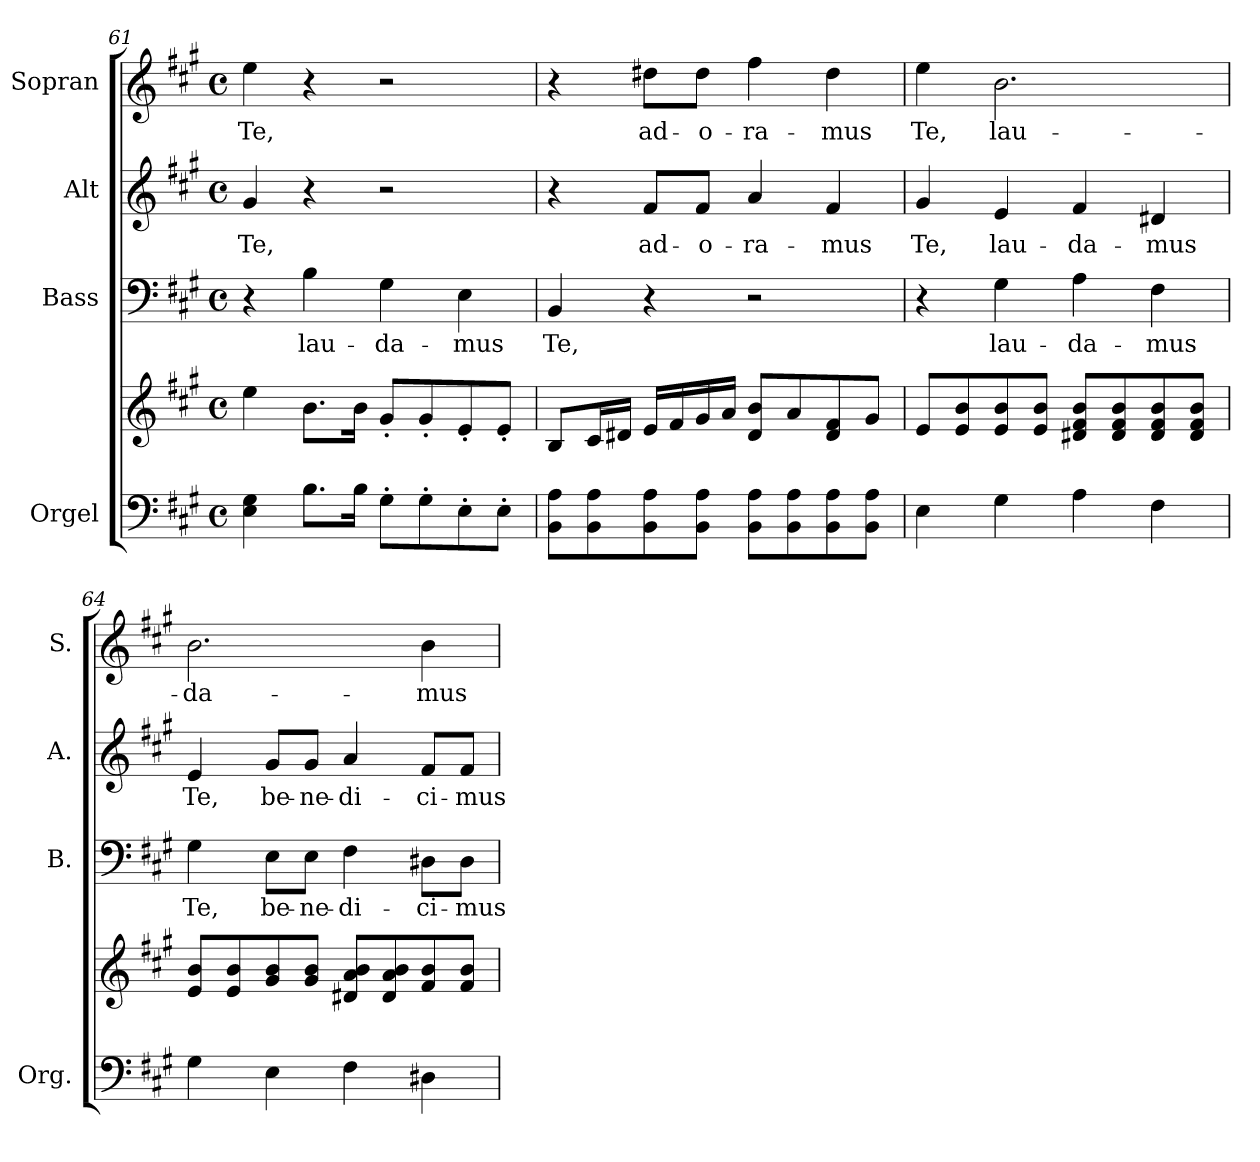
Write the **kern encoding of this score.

**kern	**kern	**kern	**text	**kern	**text	**kern	**text
*part4	*part4	*part3	*part3	*part2	*part2	*part1	*part1
*staff5	*staff4	*staff3	*staff3	*staff2	*staff2	*staff1	*staff1
*I"Orgel	*	*I"Bass	*	*I"Alt	*	*I"Sopran	*
*I'Org.	*	*I'B.	*	*I'A.	*	*I'S.	*
*clefF4	*clefG2	*clefF4	*	*clefG2	*	*clefG2	*
*k[f#c#g#]	*k[f#c#g#]	*k[f#c#g#]	*	*k[f#c#g#]	*	*k[f#c#g#]	*
*A:	*A:	*A:	*	*A:	*	*A:	*
*M4/4	*M4/4	*M4/4	*	*M4/4	*	*M4/4	*
*met(c)	*met(c)	*met(c)	*	*met(c)	*	*met(c)	*
=61	=61	=61	=61	=61	=61	=61	=61
!	!	!	!	!	!LO:LY:b	!	!LO:LY:b
4E\ 4G#\	4ee\	4r	.	4g#/	Te,	4ee\	Te,
!	!	!	!LO:LY:b	!	!	!	!
8.B\L	8.b\L	4B\	lau-	4r	.	4r	.
16B\Jk	16b\Jk	.	.	.	.	.	.
!	!	!	!LO:LY:b	!	!	!	!
8G#'>\L	8g#'</L	4G#\	-da-	2r	.	2r	.
8G#'>\	8g#'</	.	.	.	.	.	.
!	!	!	!LO:LY:b	!	!	!	!
8E'>\	8e'</	4E\	-mus	.	.	.	.
8E'>\J	8e'</J	.	.	.	.	.	.
=62	=62	=62	=62	=62	=62	=62	=62
!	!	!	!LO:LY:b	!	!	!	!
8BB\ 8A\L	8B/L	4BB/	Te,	4r	.	4r	.
8BB\ 8A\	16c#/L	.	.	.	.	.	.
.	16d#X/JJ	.	.	.	.	.	.
!	!	!	!	!	!LO:LY:b	!	!LO:LY:b
8BB\ 8A\	16e/LL	4r	.	8f#/L	ad-	8dd#X\L	ad-
.	16f#/	.	.	.	.	.	.
!	!	!	!	!	!LO:LY:b	!	!LO:LY:b
8BB\ 8A\J	16g#/	.	.	8f#/J	-o-	8dd#\J	-o-
.	16a/JJ	.	.	.	.	.	.
!	!	!	!	!	!LO:LY:b	!	!LO:LY:b
8BB\ 8A\L	8d#/ 8b/L	2r	.	4a/	-ra-	4ff#\	-ra-
8BB\ 8A\	8a/	.	.	.	.	.	.
!	!	!	!	!	!LO:LY:b	!	!LO:LY:b
8BB\ 8A\	8d#/ 8f#/	.	.	4f#/	-mus	4dd#\	-mus
8BB\ 8A\J	8g#/J	.	.	.	.	.	.
!!LO:PB:g=z
=63	=63	=63	=63	=63	=63	=63	=63
!	!	!	!	!	!LO:LY:b	!	!LO:LY:b
4E\	8e/L	4r	.	4g#/	Te,	4ee\	Te,
.	8e/ 8b/	.	.	.	.	.	.
!	!	!	!LO:LY:b	!	!LO:LY:b	!	!LO:LY:b
4G#\	8e/ 8b/	4G#\	lau-	4e/	lau-	2.b\	lau-
.	8e/ 8b/J	.	.	.	.	.	.
!	!	!	!LO:LY:b	!	!LO:LY:b	!	!
4A\	8d#X/ 8f#/ 8b/L	4A\	-da-	4f#/	-da-	.	.
.	8d#/ 8f#/ 8b/	.	.	.	.	.	.
!	!	!	!LO:LY:b	!	!LO:LY:b	!	!
4F#\	8d#/ 8f#/ 8b/	4F#\	-mus	4d#X/	-mus	.	.
.	8d#/ 8f#/ 8b/J	.	.	.	.	.	.
=64	=64	=64	=64	=64	=64	=64	=64
!	!	!	!LO:LY:b	!	!LO:LY:b	!	!LO:LY:b
4G#\	8e/ 8b/L	4G#\	Te,	4e/	Te,	2.b\	-da-
.	8e/ 8b/	.	.	.	.	.	.
!	!	!	!LO:LY:b	!	!LO:LY:b	!	!
4E\	8g#/ 8b/	8E\L	be-	8g#/L	be-	.	.
!	!	!	!LO:LY:b	!	!LO:LY:b	!	!
.	8g#/ 8b/J	8E\J	-ne-	8g#/J	-ne-	.	.
!	!	!	!LO:LY:b	!	!LO:LY:b	!	!
4F#\	8d#X/ 8a/ 8b/L	4F#\	-di-	4a/	-di-	.	.
.	8d#/ 8a/ 8b/	.	.	.	.	.	.
!	!	!	!LO:LY:b	!	!LO:LY:b	!	!LO:LY:b
4D#X\	8f#/ 8b/	8D#X\L	-ci-	8f#/L	-ci-	4b\	-mus
!	!	!	!LO:LY:b	!	!LO:LY:b	!	!
.	8f#/ 8b/J	8D#\J	-mus	8f#/J	-mus	.	.
=	=	=	=	=	=	=	=
*-	*-	*-	*-	*-	*-	*-	*-
